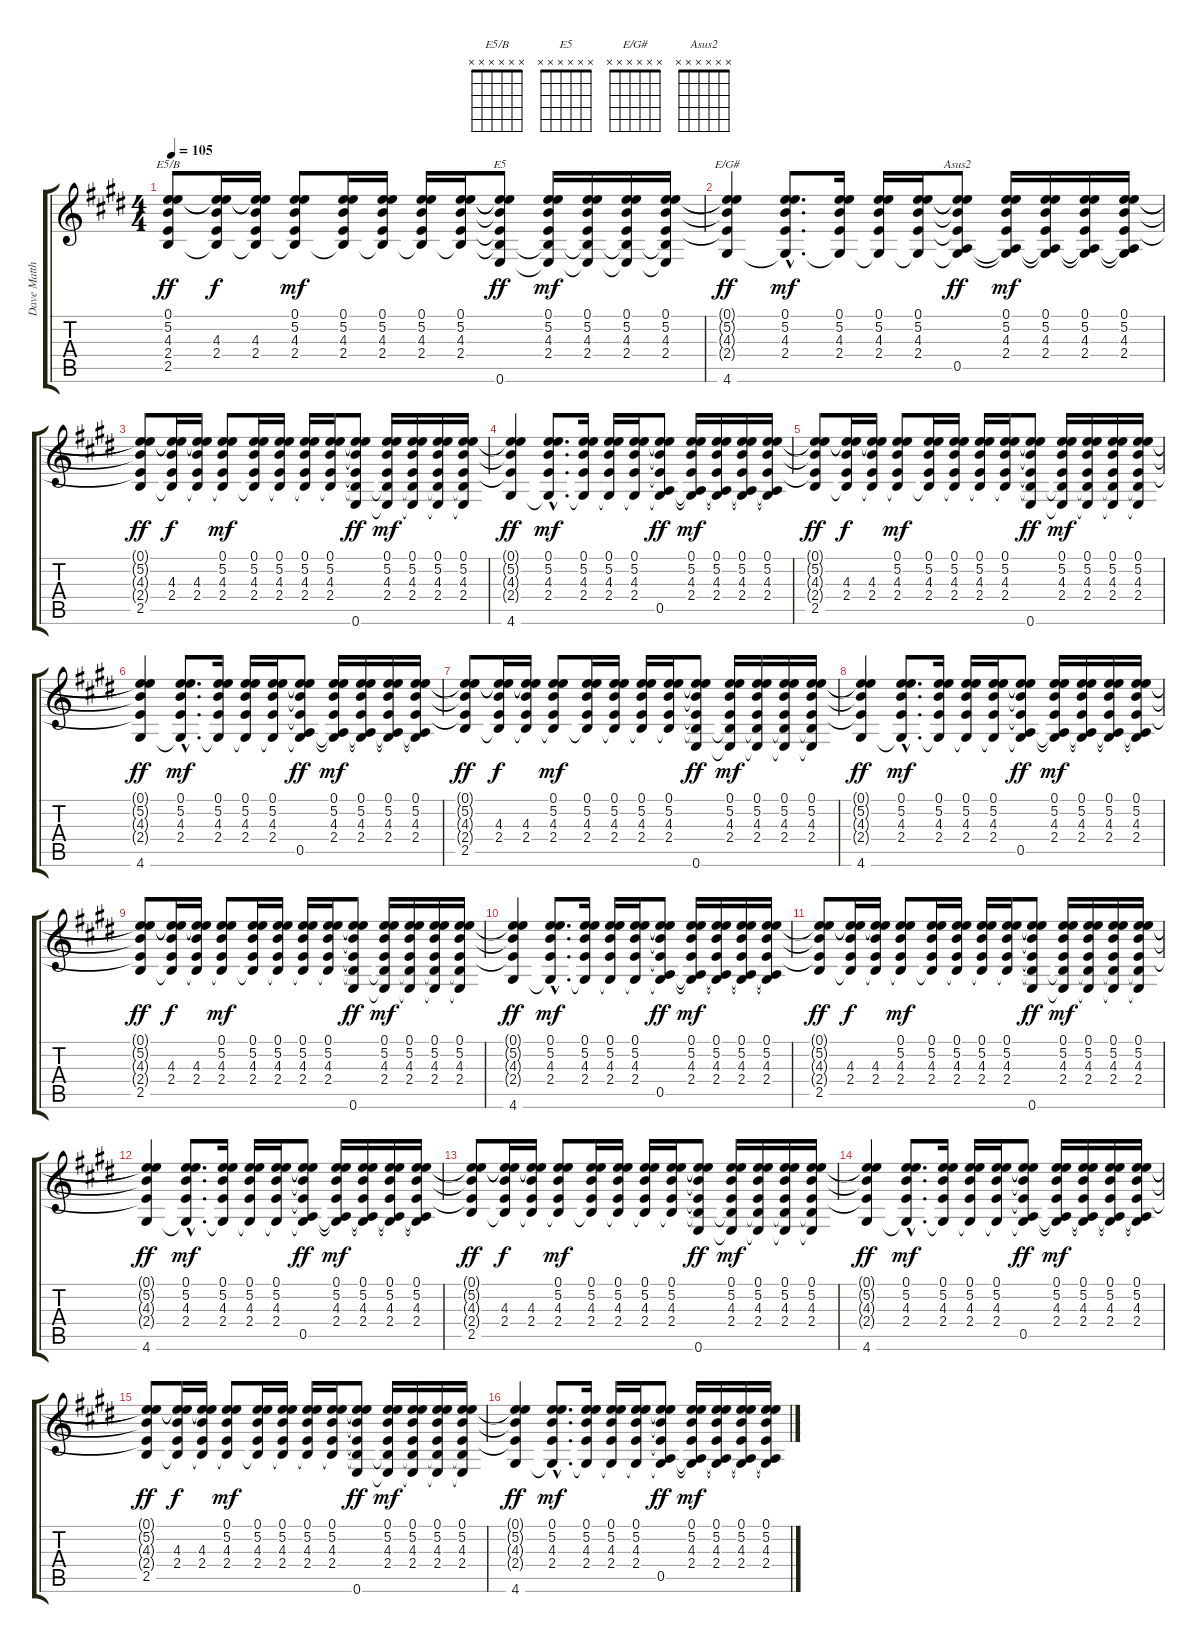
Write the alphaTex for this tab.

\track ("Dave Matthews" "Dave Matth") {instrument acousticguitarsteel}
\staff {score tabs}
\tuning (E4 B3 G3 D3 A2 E2) {hide}
\chord ("E5/B" x x x x x x)
\chord ("E5" x x x x x x)
\chord ("E/G#" x x x x x x)
\chord ("Asus2" x x x x x x)
\ts (4 4)
\tempo 105
\clef g2
\ks c#minor
(0.1{t} 5.2{t} 4.3{t} 2.4{t} 2.5).8{ch "E5/B" dy ff} (0.1{t} 5.2{t} 4.3 2.4 2.5{t}).16{dy f} (0.1{t} 5.2{t} 4.3 2.4 2.5{t}).16 (0.1 5.2 4.3 2.4 2.5{t}).8{dy mf} (0.1 5.2 4.3 2.4 2.5{t}).16 (0.1 5.2 4.3 2.4 2.5{t}).16 (0.1 5.2 4.3 2.4 2.5{t}).16 (0.1 5.2 4.3 2.4 2.5{t}).16 (0.1{t} 5.2{t} 4.3{t} 2.4{t} 2.5{t} 0.6).8{ch "E5" dy ff} (0.1 5.2 4.3 2.4 2.5{t} 0.6{t}).16{dy mf} (0.1 5.2 4.3 2.4 2.5{t} 0.6{t}).16 (0.1 5.2 4.3 2.4 2.5{t} 0.6{t}).16 (0.1 5.2 4.3 2.4 2.5{t} 0.6{t}).16 |
(0.1{t} 5.2{t} 4.3{t} 2.4{t} 4.6).4{ch "E/G#" dy ff} (0.1{hac} 5.2{hac} 4.3{hac} 2.4{hac} 4.6{hac t}).8{d dy mf} (0.1 5.2 4.3 2.4 4.6{t}).16 (0.1 5.2 4.3 2.4 4.6{t}).16 (0.1 5.2 4.3 2.4 4.6{t}).16 (0.1{t} 5.2{t} 4.3{t} 2.4{t} 0.5 4.6{t}).8{ch "Asus2" dy ff} (0.1 5.2 4.3 2.4 0.5{t} 4.6{t}).16{dy mf} (0.1 5.2 4.3 2.4 0.5{t} 4.6{t}).16 (0.1 5.2 4.3 2.4 0.5{t} 4.6{t}).16 (0.1 5.2 4.3 2.4 0.5{t} 4.6{t}).16 |
(0.1{t} 5.2{t} 4.3{t} 2.4{t} 2.5).8{dy ff} (0.1{t} 5.2{t} 4.3 2.4 2.5{t}).16{dy f} (0.1{t} 5.2{t} 4.3 2.4 2.5{t}).16 (0.1 5.2 4.3 2.4 2.5{t}).8{dy mf} (0.1 5.2 4.3 2.4 2.5{t}).16 (0.1 5.2 4.3 2.4 2.5{t}).16 (0.1 5.2 4.3 2.4 2.5{t}).16 (0.1 5.2 4.3 2.4 2.5{t}).16 (0.1{t} 5.2{t} 4.3{t} 2.4{t} 2.5{t} 0.6).8{dy ff} (0.1 5.2 4.3 2.4 2.5{t} 0.6{t}).16{dy mf} (0.1 5.2 4.3 2.4 2.5{t} 0.6{t}).16 (0.1 5.2 4.3 2.4 2.5{t} 0.6{t}).16 (0.1 5.2 4.3 2.4 2.5{t} 0.6{t}).16 |
(0.1{t} 5.2{t} 4.3{t} 2.4{t} 4.6).4{dy ff} (0.1{hac} 5.2{hac} 4.3{hac} 2.4{hac} 4.6{hac t}).8{d dy mf} (0.1 5.2 4.3 2.4 4.6{t}).16 (0.1 5.2 4.3 2.4 4.6{t}).16 (0.1 5.2 4.3 2.4 4.6{t}).16 (0.1{t} 5.2{t} 4.3{t} 2.4{t} 0.5 4.6{t}).8{dy ff} (0.1 5.2 4.3 2.4 0.5{t} 4.6{t}).16{dy mf} (0.1 5.2 4.3 2.4 0.5{t} 4.6{t}).16 (0.1 5.2 4.3 2.4 0.5{t} 4.6{t}).16 (0.1 5.2 4.3 2.4 0.5{t} 4.6{t}).16 |
(0.1{t} 5.2{t} 4.3{t} 2.4{t} 2.5).8{dy ff} (0.1{t} 5.2{t} 4.3 2.4 2.5{t}).16{dy f} (0.1{t} 5.2{t} 4.3 2.4 2.5{t}).16 (0.1 5.2 4.3 2.4 2.5{t}).8{dy mf} (0.1 5.2 4.3 2.4 2.5{t}).16 (0.1 5.2 4.3 2.4 2.5{t}).16 (0.1 5.2 4.3 2.4 2.5{t}).16 (0.1 5.2 4.3 2.4 2.5{t}).16 (0.1{t} 5.2{t} 4.3{t} 2.4{t} 2.5{t} 0.6).8{dy ff} (0.1 5.2 4.3 2.4 2.5{t} 0.6{t}).16{dy mf} (0.1 5.2 4.3 2.4 2.5{t} 0.6{t}).16 (0.1 5.2 4.3 2.4 2.5{t} 0.6{t}).16 (0.1 5.2 4.3 2.4 2.5{t} 0.6{t}).16 |
(0.1{t} 5.2{t} 4.3{t} 2.4{t} 4.6).4{dy ff} (0.1{hac} 5.2{hac} 4.3{hac} 2.4{hac} 4.6{hac t}).8{d dy mf} (0.1 5.2 4.3 2.4 4.6{t}).16 (0.1 5.2 4.3 2.4 4.6{t}).16 (0.1 5.2 4.3 2.4 4.6{t}).16 (0.1{t} 5.2{t} 4.3{t} 2.4{t} 0.5 4.6{t}).8{dy ff} (0.1 5.2 4.3 2.4 0.5{t} 4.6{t}).16{dy mf} (0.1 5.2 4.3 2.4 0.5{t} 4.6{t}).16 (0.1 5.2 4.3 2.4 0.5{t} 4.6{t}).16 (0.1 5.2 4.3 2.4 0.5{t} 4.6{t}).16 |
(0.1{t} 5.2{t} 4.3{t} 2.4{t} 2.5).8{dy ff} (0.1{t} 5.2{t} 4.3 2.4 2.5{t}).16{dy f} (0.1{t} 5.2{t} 4.3 2.4 2.5{t}).16 (0.1 5.2 4.3 2.4 2.5{t}).8{dy mf} (0.1 5.2 4.3 2.4 2.5{t}).16 (0.1 5.2 4.3 2.4 2.5{t}).16 (0.1 5.2 4.3 2.4 2.5{t}).16 (0.1 5.2 4.3 2.4 2.5{t}).16 (0.1{t} 5.2{t} 4.3{t} 2.4{t} 2.5{t} 0.6).8{dy ff} (0.1 5.2 4.3 2.4 2.5{t} 0.6{t}).16{dy mf} (0.1 5.2 4.3 2.4 2.5{t} 0.6{t}).16 (0.1 5.2 4.3 2.4 2.5{t} 0.6{t}).16 (0.1 5.2 4.3 2.4 2.5{t} 0.6{t}).16 |
(0.1{t} 5.2{t} 4.3{t} 2.4{t} 4.6).4{dy ff} (0.1{hac} 5.2{hac} 4.3{hac} 2.4{hac} 4.6{hac t}).8{d dy mf} (0.1 5.2 4.3 2.4 4.6{t}).16 (0.1 5.2 4.3 2.4 4.6{t}).16 (0.1 5.2 4.3 2.4 4.6{t}).16 (0.1{t} 5.2{t} 4.3{t} 2.4{t} 0.5 4.6{t}).8{dy ff} (0.1 5.2 4.3 2.4 0.5{t} 4.6{t}).16{dy mf} (0.1 5.2 4.3 2.4 0.5{t} 4.6{t}).16 (0.1 5.2 4.3 2.4 0.5{t} 4.6{t}).16 (0.1 5.2 4.3 2.4 0.5{t} 4.6{t}).16 |
(0.1{t} 5.2{t} 4.3{t} 2.4{t} 2.5).8{dy ff} (0.1{t} 5.2{t} 4.3 2.4 2.5{t}).16{dy f} (0.1{t} 5.2{t} 4.3 2.4 2.5{t}).16 (0.1 5.2 4.3 2.4 2.5{t}).8{dy mf} (0.1 5.2 4.3 2.4 2.5{t}).16 (0.1 5.2 4.3 2.4 2.5{t}).16 (0.1 5.2 4.3 2.4 2.5{t}).16 (0.1 5.2 4.3 2.4 2.5{t}).16 (0.1{t} 5.2{t} 4.3{t} 2.4{t} 2.5{t} 0.6).8{dy ff} (0.1 5.2 4.3 2.4 2.5{t} 0.6{t}).16{dy mf} (0.1 5.2 4.3 2.4 2.5{t} 0.6{t}).16 (0.1 5.2 4.3 2.4 2.5{t} 0.6{t}).16 (0.1 5.2 4.3 2.4 2.5{t} 0.6{t}).16 |
(0.1{t} 5.2{t} 4.3{t} 2.4{t} 4.6).4{dy ff} (0.1{hac} 5.2{hac} 4.3{hac} 2.4{hac} 4.6{hac t}).8{d dy mf} (0.1 5.2 4.3 2.4 4.6{t}).16 (0.1 5.2 4.3 2.4 4.6{t}).16 (0.1 5.2 4.3 2.4 4.6{t}).16 (0.1{t} 5.2{t} 4.3{t} 2.4{t} 0.5 4.6{t}).8{dy ff} (0.1 5.2 4.3 2.4 0.5{t} 4.6{t}).16{dy mf} (0.1 5.2 4.3 2.4 0.5{t} 4.6{t}).16 (0.1 5.2 4.3 2.4 0.5{t} 4.6{t}).16 (0.1 5.2 4.3 2.4 0.5{t} 4.6{t}).16 |
(0.1{t} 5.2{t} 4.3{t} 2.4{t} 2.5).8{dy ff} (0.1{t} 5.2{t} 4.3 2.4 2.5{t}).16{dy f} (0.1{t} 5.2{t} 4.3 2.4 2.5{t}).16 (0.1 5.2 4.3 2.4 2.5{t}).8{dy mf} (0.1 5.2 4.3 2.4 2.5{t}).16 (0.1 5.2 4.3 2.4 2.5{t}).16 (0.1 5.2 4.3 2.4 2.5{t}).16 (0.1 5.2 4.3 2.4 2.5{t}).16 (0.1{t} 5.2{t} 4.3{t} 2.4{t} 2.5{t} 0.6).8{dy ff} (0.1 5.2 4.3 2.4 2.5{t} 0.6{t}).16{dy mf} (0.1 5.2 4.3 2.4 2.5{t} 0.6{t}).16 (0.1 5.2 4.3 2.4 2.5{t} 0.6{t}).16 (0.1 5.2 4.3 2.4 2.5{t} 0.6{t}).16 |
(0.1{t} 5.2{t} 4.3{t} 2.4{t} 4.6).4{dy ff} (0.1{hac} 5.2{hac} 4.3{hac} 2.4{hac} 4.6{hac t}).8{d dy mf} (0.1 5.2 4.3 2.4 4.6{t}).16 (0.1 5.2 4.3 2.4 4.6{t}).16 (0.1 5.2 4.3 2.4 4.6{t}).16 (0.1{t} 5.2{t} 4.3{t} 2.4{t} 0.5 4.6{t}).8{dy ff} (0.1 5.2 4.3 2.4 0.5{t} 4.6{t}).16{dy mf} (0.1 5.2 4.3 2.4 0.5{t} 4.6{t}).16 (0.1 5.2 4.3 2.4 0.5{t} 4.6{t}).16 (0.1 5.2 4.3 2.4 0.5{t} 4.6{t}).16 |
(0.1{t} 5.2{t} 4.3{t} 2.4{t} 2.5).8{dy ff} (0.1{t} 5.2{t} 4.3 2.4 2.5{t}).16{dy f} (0.1{t} 5.2{t} 4.3 2.4 2.5{t}).16 (0.1 5.2 4.3 2.4 2.5{t}).8{dy mf} (0.1 5.2 4.3 2.4 2.5{t}).16 (0.1 5.2 4.3 2.4 2.5{t}).16 (0.1 5.2 4.3 2.4 2.5{t}).16 (0.1 5.2 4.3 2.4 2.5{t}).16 (0.1{t} 5.2{t} 4.3{t} 2.4{t} 2.5{t} 0.6).8{dy ff} (0.1 5.2 4.3 2.4 2.5{t} 0.6{t}).16{dy mf} (0.1 5.2 4.3 2.4 2.5{t} 0.6{t}).16 (0.1 5.2 4.3 2.4 2.5{t} 0.6{t}).16 (0.1 5.2 4.3 2.4 2.5{t} 0.6{t}).16 |
(0.1{t} 5.2{t} 4.3{t} 2.4{t} 4.6).4{dy ff} (0.1{hac} 5.2{hac} 4.3{hac} 2.4{hac} 4.6{hac t}).8{d dy mf} (0.1 5.2 4.3 2.4 4.6{t}).16 (0.1 5.2 4.3 2.4 4.6{t}).16 (0.1 5.2 4.3 2.4 4.6{t}).16 (0.1{t} 5.2{t} 4.3{t} 2.4{t} 0.5 4.6{t}).8{dy ff} (0.1 5.2 4.3 2.4 0.5{t} 4.6{t}).16{dy mf} (0.1 5.2 4.3 2.4 0.5{t} 4.6{t}).16 (0.1 5.2 4.3 2.4 0.5{t} 4.6{t}).16 (0.1 5.2 4.3 2.4 0.5{t} 4.6{t}).16 |
(0.1{t} 5.2{t} 4.3{t} 2.4{t} 2.5).8{dy ff} (0.1{t} 5.2{t} 4.3 2.4 2.5{t}).16{dy f} (0.1{t} 5.2{t} 4.3 2.4 2.5{t}).16 (0.1 5.2 4.3 2.4 2.5{t}).8{dy mf} (0.1 5.2 4.3 2.4 2.5{t}).16 (0.1 5.2 4.3 2.4 2.5{t}).16 (0.1 5.2 4.3 2.4 2.5{t}).16 (0.1 5.2 4.3 2.4 2.5{t}).16 (0.1{t} 5.2{t} 4.3{t} 2.4{t} 2.5{t} 0.6).8{dy ff} (0.1 5.2 4.3 2.4 2.5{t} 0.6{t}).16{dy mf} (0.1 5.2 4.3 2.4 2.5{t} 0.6{t}).16 (0.1 5.2 4.3 2.4 2.5{t} 0.6{t}).16 (0.1 5.2 4.3 2.4 2.5{t} 0.6{t}).16 |
(0.1{t} 5.2{t} 4.3{t} 2.4{t} 4.6).4{dy ff} (0.1{hac} 5.2{hac} 4.3{hac} 2.4{hac} 4.6{hac t}).8{d dy mf} (0.1 5.2 4.3 2.4 4.6{t}).16 (0.1 5.2 4.3 2.4 4.6{t}).16 (0.1 5.2 4.3 2.4 4.6{t}).16 (0.1{t} 5.2{t} 4.3{t} 2.4{t} 0.5 4.6{t}).8{dy ff} (0.1 5.2 4.3 2.4 0.5{t} 4.6{t}).16{dy mf} (0.1 5.2 4.3 2.4 0.5{t} 4.6{t}).16 (0.1 5.2 4.3 2.4 0.5{t} 4.6{t}).16 (0.1 5.2 4.3 2.4 0.5{t} 4.6{t}).16
